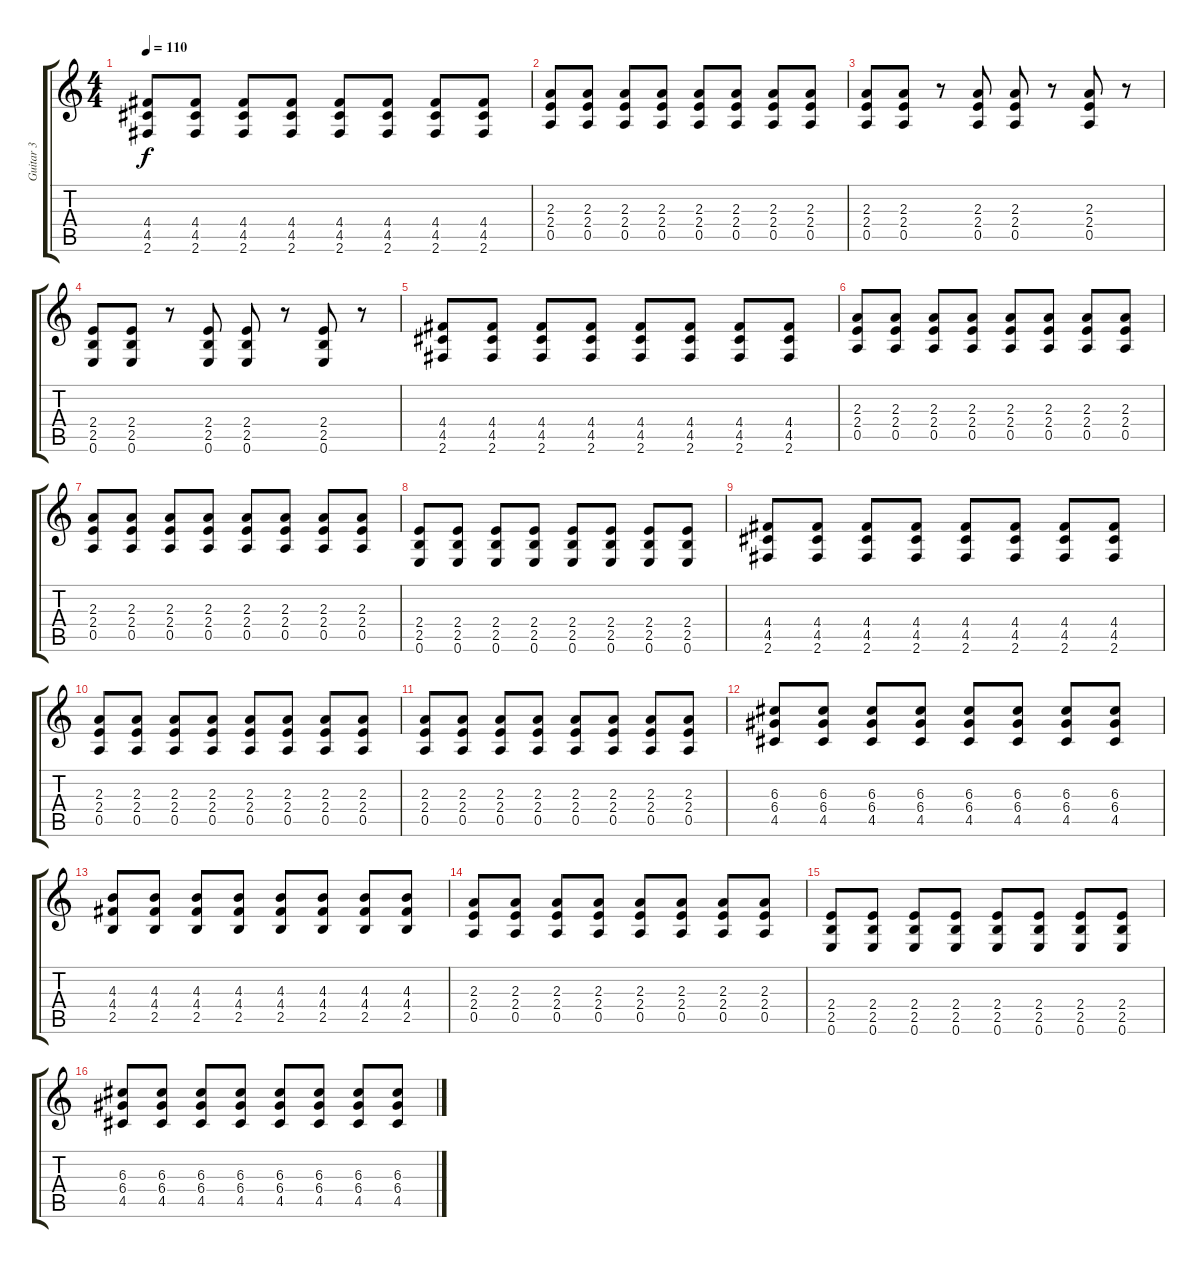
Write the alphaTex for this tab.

\track ("Guitar 3" "Guitar 3") {instrument distortionguitar}
\staff {score tabs}
\tuning (E4 B3 G3 D3 A2 E2) {hide}
\ts (4 4)
\tempo 110
\clef g2
\ks c
(4.4 4.5 2.6).8{dy f} (4.4 4.5 2.6).8 (4.4 4.5 2.6).8 (4.4 4.5 2.6).8 (4.4 4.5 2.6).8 (4.4 4.5 2.6).8 (4.4 4.5 2.6).8 (4.4 4.5 2.6).8 |
(2.3 2.4 0.5).8 (2.3 2.4 0.5).8 (2.3 2.4 0.5).8 (2.3 2.4 0.5).8 (2.3 2.4 0.5).8 (2.3 2.4 0.5).8 (2.3 2.4 0.5).8 (2.3 2.4 0.5).8 |
(2.3 2.4 0.5).8 (2.3 2.4 0.5).8 r.8 (2.3 2.4 0.5).8 (2.3 2.4 0.5).8 r.8 (2.3 2.4 0.5).8 r.8 |
(2.4 2.5 0.6).8 (2.4 2.5 0.6).8 r.8 (2.4 2.5 0.6).8 (2.4 2.5 0.6).8 r.8 (2.4 2.5 0.6).8 r.8 |
(4.4 4.5 2.6).8 (4.4 4.5 2.6).8 (4.4 4.5 2.6).8 (4.4 4.5 2.6).8 (4.4 4.5 2.6).8 (4.4 4.5 2.6).8 (4.4 4.5 2.6).8 (4.4 4.5 2.6).8 |
(2.3 2.4 0.5).8 (2.3 2.4 0.5).8 (2.3 2.4 0.5).8 (2.3 2.4 0.5).8 (2.3 2.4 0.5).8 (2.3 2.4 0.5).8 (2.3 2.4 0.5).8 (2.3 2.4 0.5).8 |
(2.3 2.4 0.5).8 (2.3 2.4 0.5).8 (2.3 2.4 0.5).8 (2.3 2.4 0.5).8 (2.3 2.4 0.5).8 (2.3 2.4 0.5).8 (2.3 2.4 0.5).8 (2.3 2.4 0.5).8 |
(2.4 2.5 0.6).8 (2.4 2.5 0.6).8 (2.4 2.5 0.6).8 (2.4 2.5 0.6).8 (2.4 2.5 0.6).8 (2.4 2.5 0.6).8 (2.4 2.5 0.6).8 (2.4 2.5 0.6).8 |
(4.4 4.5 2.6).8 (4.4 4.5 2.6).8 (4.4 4.5 2.6).8 (4.4 4.5 2.6).8 (4.4 4.5 2.6).8 (4.4 4.5 2.6).8 (4.4 4.5 2.6).8 (4.4 4.5 2.6).8 |
(2.3 2.4 0.5).8 (2.3 2.4 0.5).8 (2.3 2.4 0.5).8 (2.3 2.4 0.5).8 (2.3 2.4 0.5).8 (2.3 2.4 0.5).8 (2.3 2.4 0.5).8 (2.3 2.4 0.5).8 |
(2.3 2.4 0.5).8 (2.3 2.4 0.5).8 (2.3 2.4 0.5).8 (2.3 2.4 0.5).8 (2.3 2.4 0.5).8 (2.3 2.4 0.5).8 (2.3 2.4 0.5).8 (2.3 2.4 0.5).8 |
(6.3 6.4 4.5).8 (6.3 6.4 4.5).8 (6.3 6.4 4.5).8 (6.3 6.4 4.5).8 (6.3 6.4 4.5).8 (6.3 6.4 4.5).8 (6.3 6.4 4.5).8 (6.3 6.4 4.5).8 |
(4.3 4.4 2.5).8 (4.3 4.4 2.5).8 (4.3 4.4 2.5).8 (4.3 4.4 2.5).8 (4.3 4.4 2.5).8 (4.3 4.4 2.5).8 (4.3 4.4 2.5).8 (4.3 4.4 2.5).8 |
(2.3 2.4 0.5).8 (2.3 2.4 0.5).8 (2.3 2.4 0.5).8 (2.3 2.4 0.5).8 (2.3 2.4 0.5).8 (2.3 2.4 0.5).8 (2.3 2.4 0.5).8 (2.3 2.4 0.5).8 |
(2.4 2.5 0.6).8 (2.4 2.5 0.6).8 (2.4 2.5 0.6).8 (2.4 2.5 0.6).8 (2.4 2.5 0.6).8 (2.4 2.5 0.6).8 (2.4 2.5 0.6).8 (2.4 2.5 0.6).8 |
(6.3 6.4 4.5).8 (6.3 6.4 4.5).8 (6.3 6.4 4.5).8 (6.3 6.4 4.5).8 (6.3 6.4 4.5).8 (6.3 6.4 4.5).8 (6.3 6.4 4.5).8 (6.3 6.4 4.5).8
